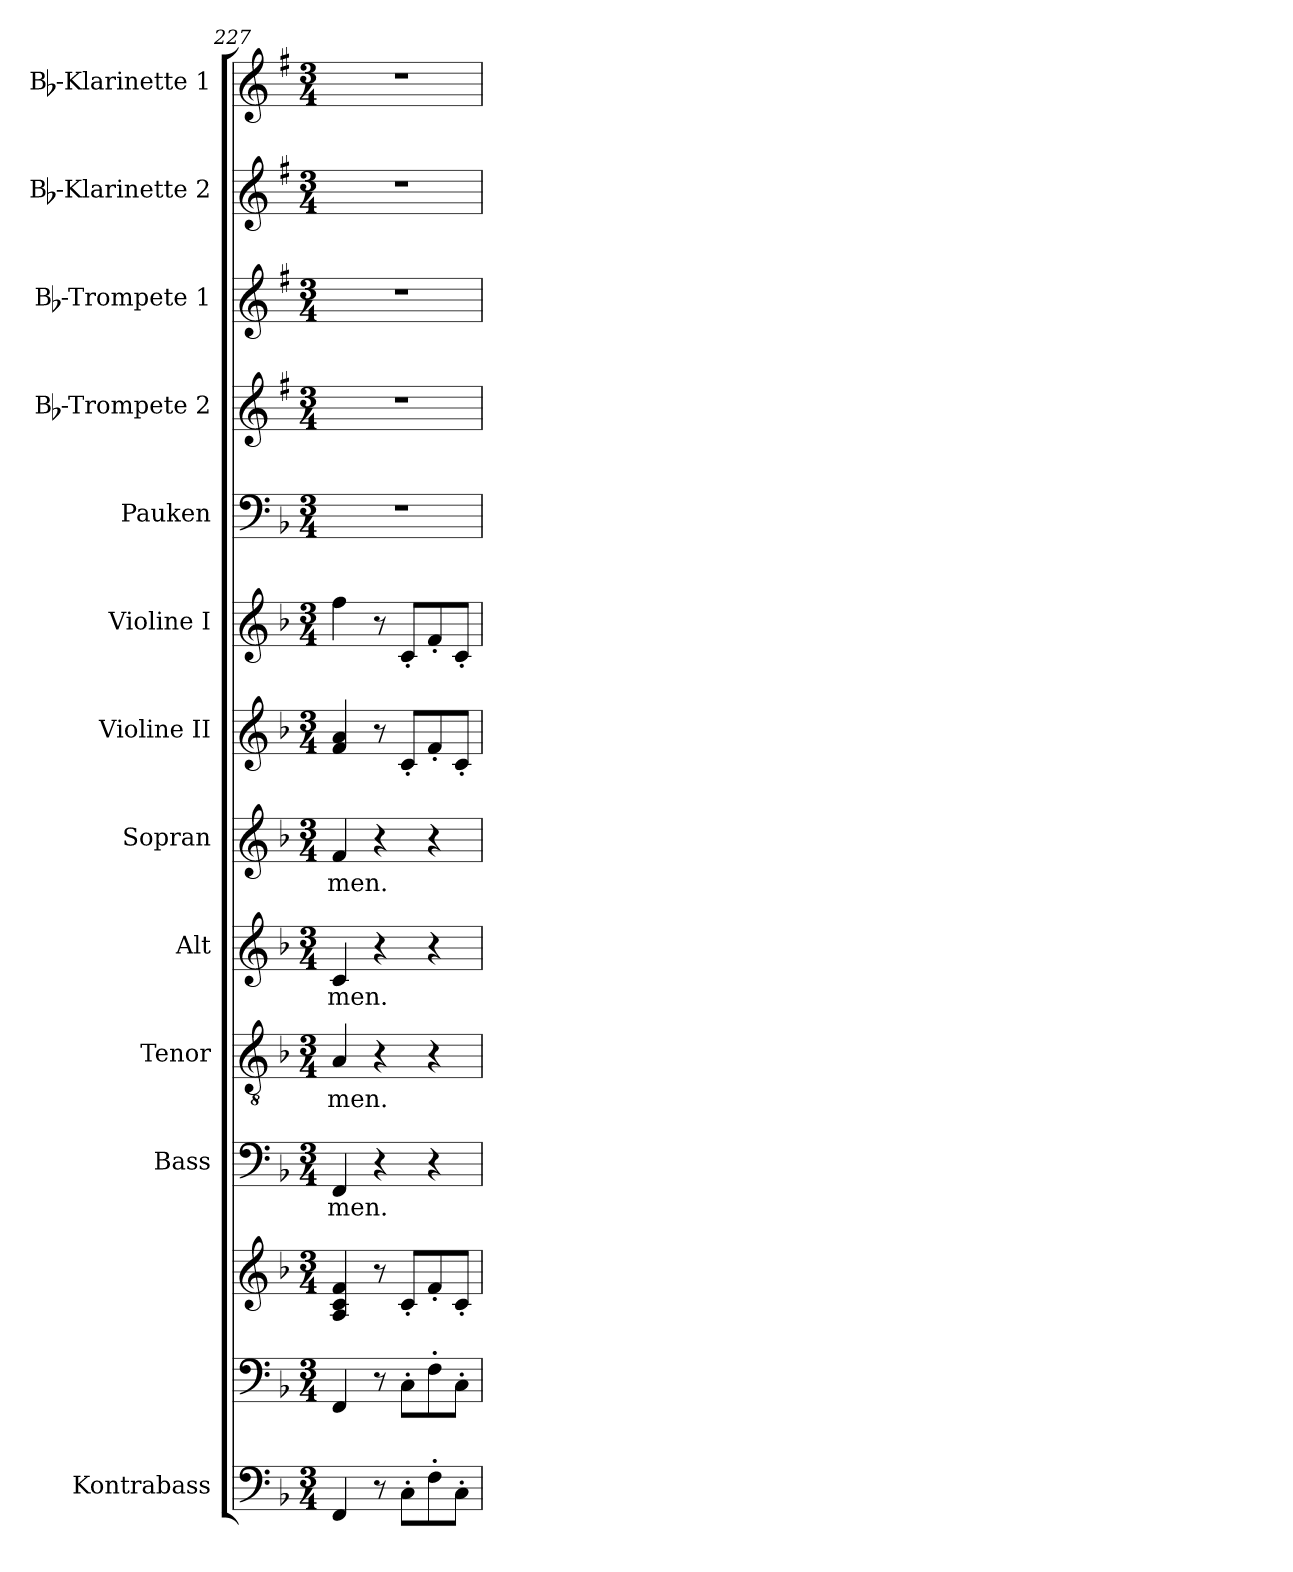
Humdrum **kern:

**kern	**kern	**kern	**kern	**text	**kern	**text	**kern	**text	**kern	**text	**kern	**kern	**kern	**kern	**kern	**kern	**kern
*part13	*part12	*part12	*part11	*part11	*part10	*part10	*part9	*part9	*part8	*part8	*part7	*part6	*part5	*part4	*part3	*part2	*part1
*staff14	*staff13	*staff12	*staff11	*staff11	*staff10	*staff10	*staff9	*staff9	*staff8	*staff8	*staff7	*staff6	*staff5	*staff4	*staff3	*staff2	*staff1
*I"Kontrabass	*	*	*I"Bass	*	*I"Tenor	*	*I"Alt	*	*I"Sopran	*	*I"Violine II	*I"Violine I	*I"Pauken	*I"Bb-Trompete 2	*I"Bb-Trompete 1	*I"Bb-Klarinette 2	*I"Bb-Klarinette 1
*I'Kb.	*	*	*I'B.	*	*I'T.	*	*I'A.	*	*I'S.	*	*I'Vl. II	*I'Vl. I	*I'Pk.	*I'Bb Trp. 2	*I'Bb Trp. 1	*I'Bb Kl. 2	*I'Bb Kl. 1
*clefF4	*clefF4	*clefG2	*clefF4	*	*clefGv2	*	*clefG2	*	*clefG2	*	*clefG2	*clefG2	*clefF4	*clefG2	*clefG2	*clefG2	*clefG2
*ITrd7c12	*	*	*	*	*	*	*	*	*	*	*	*	*	*ITrd1c2	*ITrd1c2	*ITrd1c2	*ITrd1c2
*k[b-]	*k[b-]	*k[b-]	*k[b-]	*	*k[b-]	*	*k[b-]	*	*k[b-]	*	*k[b-]	*k[b-]	*k[b-]	*k[b-]	*k[b-]	*k[b-]	*k[b-]
*F:	*F:	*F:	*F:	*	*F:	*	*F:	*	*F:	*	*F:	*F:	*F:	*F:	*F:	*F:	*F:
*M3/4	*M3/4	*M3/4	*M3/4	*	*M3/4	*	*M3/4	*	*M3/4	*	*M3/4	*M3/4	*M3/4	*M3/4	*M3/4	*M3/4	*M3/4
=227	=227	=227	=227	=227	=227	=227	=227	=227	=227	=227	=227	=227	=227	=227	=227	=227	=227
!	!	!	!	!LO:LY:b	!	!LO:LY:b	!	!LO:LY:b	!	!LO:LY:b	!	!	!	!	!	!	!
4FFF/	4FF/	4A/ 4c/ 4f/	4FF/	-men.	4A/	-men.	4c/	-men.	4f/	-men.	4f/ 4a/	4ff\	2.r	2.r	2.r	2.r	2.r
8r	8r	8r	4r	.	4r	.	4r	.	4r	.	8r	8r	.	.	.	.	.
8CC'>\L	8C'>\L	8c'</L	.	.	.	.	.	.	.	.	8c'</L	8c'</L	.	.	.	.	.
8FF'>\	8F'>\	8f'</	4r	.	4r	.	4r	.	4r	.	8f'</	8f'</	.	.	.	.	.
8CC'>\J	8C'>\J	8c'</J	.	.	.	.	.	.	.	.	8c'</J	8c'</J	.	.	.	.	.
=	=	=	=	=	=	=	=	=	=	=	=	=	=	=	=	=	=
*-	*-	*-	*-	*-	*-	*-	*-	*-	*-	*-	*-	*-	*-	*-	*-	*-	*-
